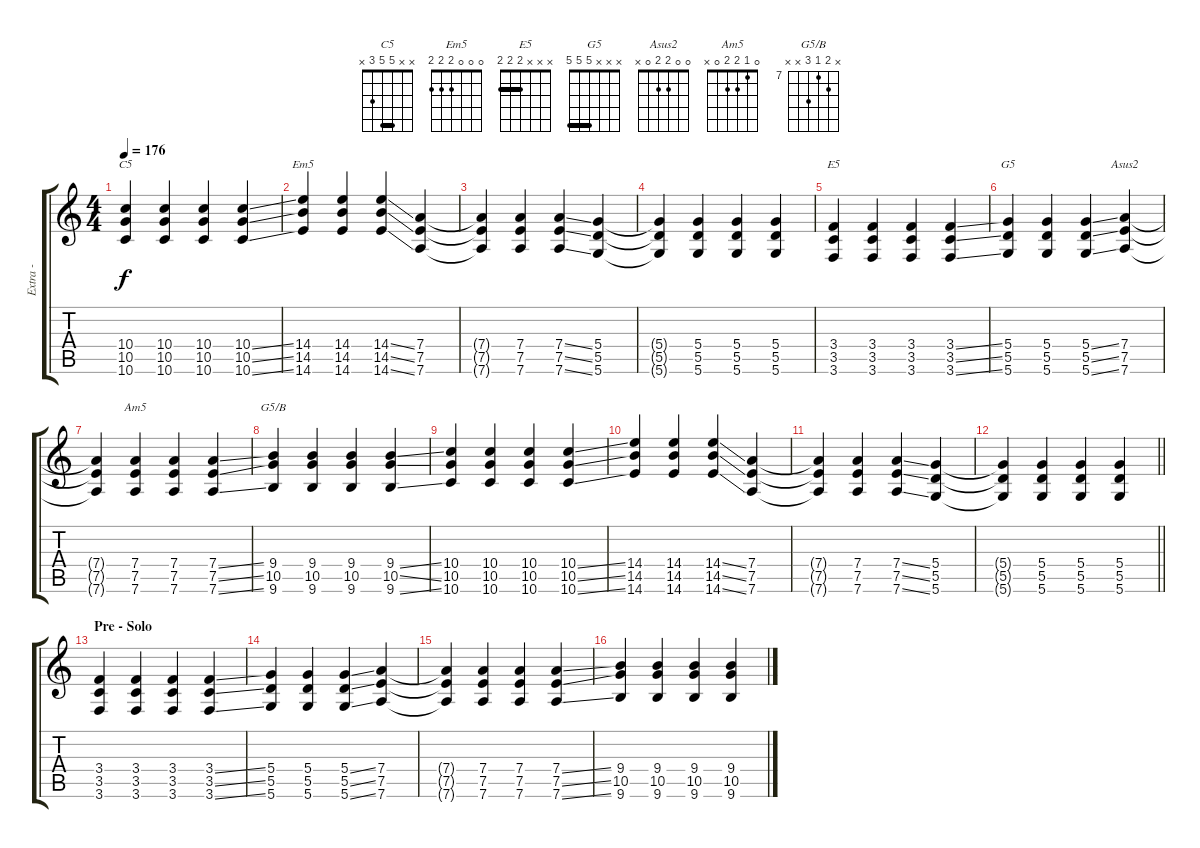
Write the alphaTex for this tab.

\track ("   Extra - Rhythm" "   Extra -") {instrument overdrivenguitar}
\staff {score tabs}
\tuning (E4 B3 G3 D3 A2 D2) {hide}
\chord ("C5" x x 5 5 3 x) {barre 5}
\chord ("Em5" 0 0 0 2 2 2)
\chord ("E5" x x x 2 2 2) {barre 2}
\chord ("G5" x x x 5 5 5) {barre 5}
\chord ("Asus2" 0 0 2 2 0 x)
\chord ("Am5" 0 1 2 2 0 x)
\chord ("G5/B" x 8 7 9 x x) {firstfret 7}
\ts (4 4)
\tempo 176
\clef g2
\ks c
(10.4 10.5 10.6).4{ch "C5" dy f} (10.4 10.5 10.6).4 (10.4 10.5 10.6).4 (10.4{ss} 10.5{ss} 10.6{ss}).4 |
(14.4 14.5 14.6).4{ch "Em5"} (14.4 14.5 14.6).4 (14.4{ss} 14.5{ss} 14.6{ss}).4 (7.4 7.5 7.6).4 |
(7.4{t} 7.5{t} 7.6{t}).4 (7.4 7.5 7.6).4 (7.4{ss} 7.5{ss} 7.6{ss}).4 (5.4 5.5 5.6).4 |
(5.4{t} 5.5{t} 5.6{t}).4 (5.4 5.5 5.6).4 (5.4 5.5 5.6).4 (5.4 5.5 5.6).4 |
(3.4 3.5 3.6).4{ch "E5"} (3.4 3.5 3.6).4 (3.4 3.5 3.6).4 (3.4{ss} 3.5{ss} 3.6{ss}).4 |
(5.4 5.5 5.6).4{ch "G5"} (5.4 5.5 5.6).4 (5.4{ss} 5.5{ss} 5.6{ss}).4 (7.4 7.5 7.6).4{ch "Asus2"} |
(7.4{t} 7.5{t} 7.6{t}).4 (7.4 7.5 7.6).4{ch "Am5"} (7.4 7.5 7.6).4 (7.4{ss} 7.5{ss} 7.6{ss}).4 |
(9.4 10.5 9.6).4{ch "G5/B"} (9.4 10.5 9.6).4 (9.4 10.5 9.6).4 (9.4{ss} 10.5{ss} 9.6{ss}).4 |
(10.4 10.5 10.6).4 (10.4 10.5 10.6).4 (10.4 10.5 10.6).4 (10.4{ss} 10.5{ss} 10.6{ss}).4 |
(14.4 14.5 14.6).4 (14.4 14.5 14.6).4 (14.4{ss} 14.5{ss} 14.6{ss}).4 (7.4 7.5 7.6).4 |
(7.4{t} 7.5{t} 7.6{t}).4 (7.4 7.5 7.6).4 (7.4{ss} 7.5{ss} 7.6{ss}).4 (5.4 5.5 5.6).4 |
\barLineRight lightlight
(5.4{t} 5.5{t} 5.6{t}).4 (5.4 5.5 5.6).4 (5.4 5.5 5.6).4 (5.4 5.5 5.6).4 |
\section ("" "Pre - Solo")
(3.4 3.5 3.6).4 (3.4 3.5 3.6).4 (3.4 3.5 3.6).4 (3.4{ss} 3.5{ss} 3.6{ss}).4 |
(5.4 5.5 5.6).4 (5.4 5.5 5.6).4 (5.4{ss} 5.5{ss} 5.6{ss}).4 (7.4 7.5 7.6).4 |
(7.4{t} 7.5{t} 7.6{t}).4 (7.4 7.5 7.6).4 (7.4 7.5 7.6).4 (7.4{ss} 7.5{ss} 7.6{ss}).4 |
(9.4 10.5 9.6).4 (9.4 10.5 9.6).4 (9.4 10.5 9.6).4 (9.4{ss} 10.5{ss} 9.6{ss}).4
